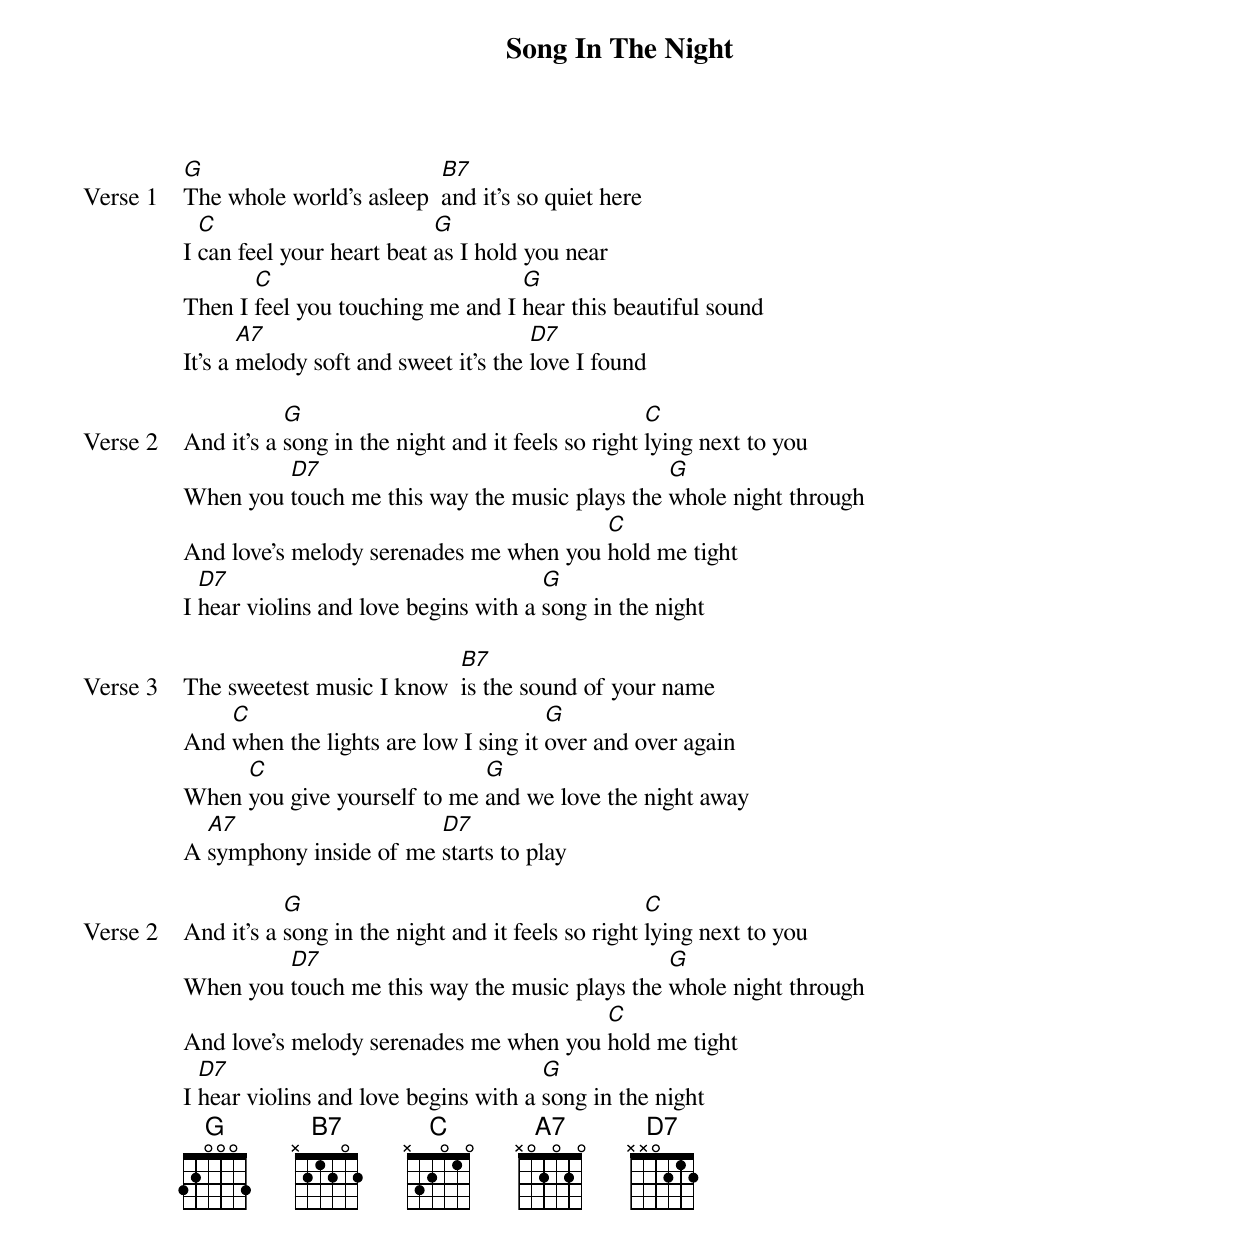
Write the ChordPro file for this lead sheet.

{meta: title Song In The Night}
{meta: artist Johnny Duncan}
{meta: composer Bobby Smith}

{start_of_verse: Verse 1}
[G]The whole world's asleep  [B7]and it's so quiet here
I [C]can feel your heart beat [G]as I hold you near
Then I [C]feel you touching me and I [G]hear this beautiful sound
It's a [A7]melody soft and sweet it's the [D7]love I found
{end_of_verse}

{start_of_verse: Verse 2}
And it's a [G]song in the night and it feels so right [C]lying next to you
When you [D7]touch me this way the music plays the [G]whole night through
And love's melody serenades me when you [C]hold me tight
I [D7]hear violins and love begins with a [G]song in the night
{end_of_verse}

{start_of_verse: Verse 3}
The sweetest music I know  [B7]is the sound of your name
And [C]when the lights are low I sing it [G]over and over again
When [C]you give yourself to me [G]and we love the night away
A [A7]symphony inside of me [D7]starts to play
{end_of_verse}

{start_of_verse: Verse 2}
And it's a [G]song in the night and it feels so right [C]lying next to you
When you [D7]touch me this way the music plays the [G]whole night through
And love's melody serenades me when you [C]hold me tight
I [D7]hear violins and love begins with a [G]song in the night
{end_of_verse}
